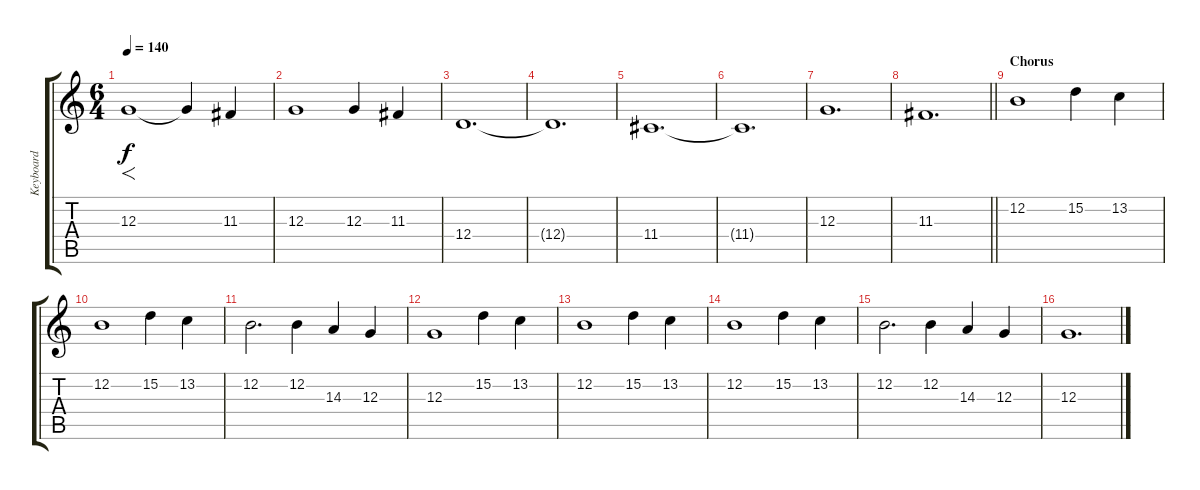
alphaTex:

\track ("Keyboard" "Keyboard") {instrument stringensemble1}
\staff {score tabs}
\tuning (E4 B3 G3 D3 A2 E2) {hide}
\ts (6 4)
\tempo 140
\clef g2
\ks c
12.3.1{f dy f} 12.3{t}.4 11.3.4 |
12.3.1 12.3.4 11.3.4 |
12.4.1{d} |
12.4{t}.1{d} |
11.4.1{d} |
11.4{t}.1{d} |
12.3.1{d} |
\barLineRight lightlight
11.3.1{d} |
\section ("" "Chorus")
12.2.1 15.2.4 13.2.4 |
12.2.1 15.2.4 13.2.4 |
12.2.2{d} 12.2.4 14.3.4 12.3.4 |
12.3.1 15.2.4 13.2.4 |
12.2.1 15.2.4 13.2.4 |
12.2.1 15.2.4 13.2.4 |
12.2.2{d} 12.2.4 14.3.4 12.3.4 |
12.3.1{d}
